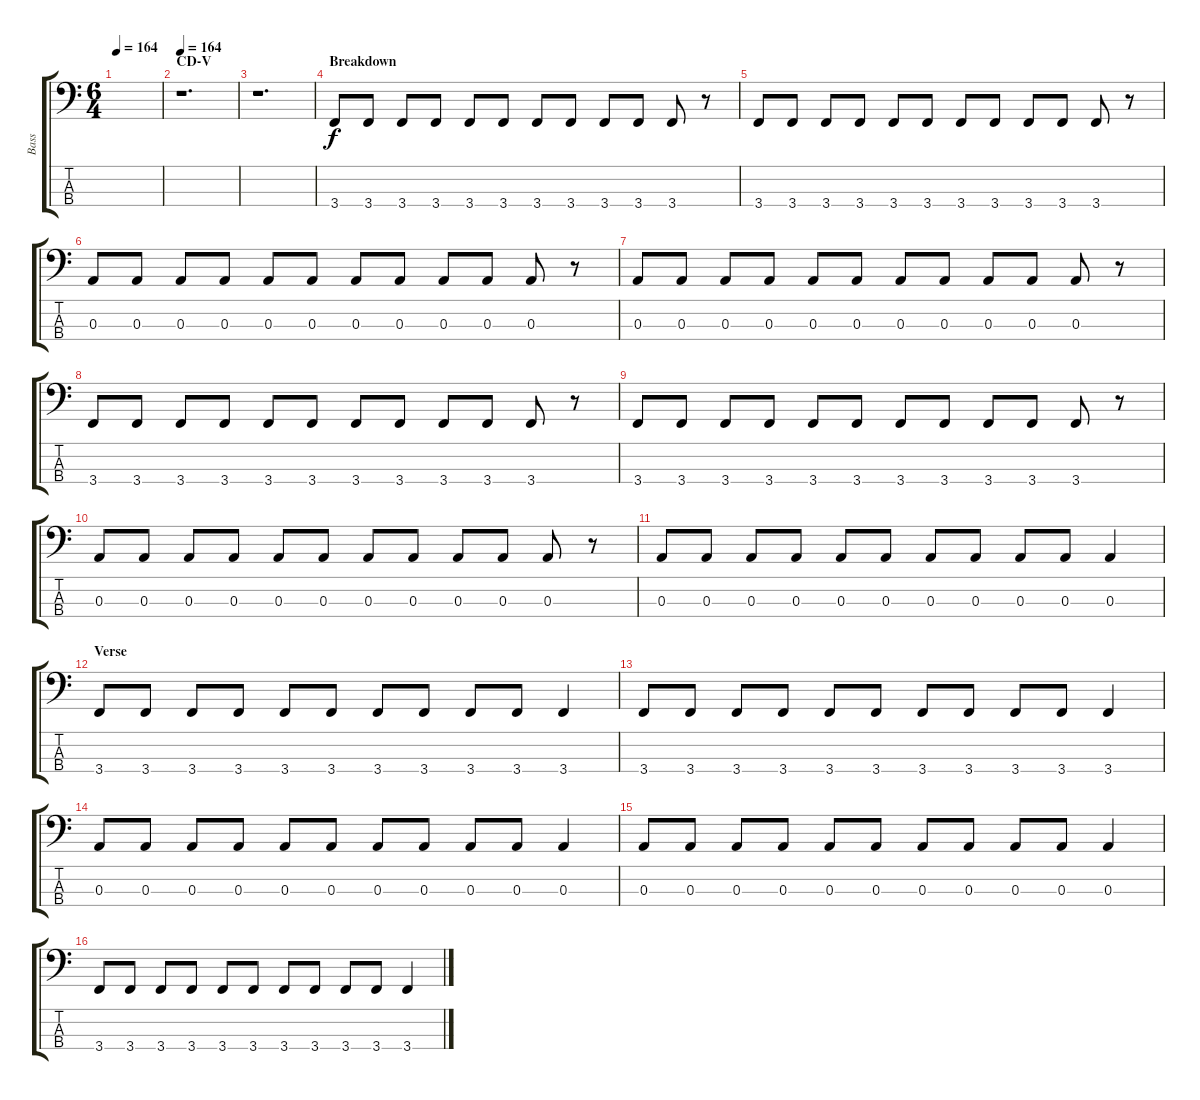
\track ("Bass" "Bass") {instrument acousticbass}
\staff {score tabs}
\tuning (G2 D2 A1 D1) {hide}
\ts (6 4)
\tempo 164
\clef f4
\ks c
|
\section ("" "CD-V")
\tempo 164
r.1{d volume 13 instrument acousticbass} |
r.1{d} |
\section ("" "Breakdown")
3.4.8 3.4.8 3.4.8 3.4.8 3.4.8 3.4.8 3.4.8 3.4.8 3.4.8 3.4.8 3.4.8 r.8 |
3.4.8 3.4.8 3.4.8 3.4.8 3.4.8 3.4.8 3.4.8 3.4.8 3.4.8 3.4.8 3.4.8 r.8 |
0.3.8 0.3.8 0.3.8 0.3.8 0.3.8 0.3.8 0.3.8 0.3.8 0.3.8 0.3.8 0.3.8 r.8 |
0.3.8 0.3.8 0.3.8 0.3.8 0.3.8 0.3.8 0.3.8 0.3.8 0.3.8 0.3.8 0.3.8 r.8 |
3.4.8 3.4.8 3.4.8 3.4.8 3.4.8 3.4.8 3.4.8 3.4.8 3.4.8 3.4.8 3.4.8 r.8 |
3.4.8 3.4.8 3.4.8 3.4.8 3.4.8 3.4.8 3.4.8 3.4.8 3.4.8 3.4.8 3.4.8 r.8 |
0.3.8 0.3.8 0.3.8 0.3.8 0.3.8 0.3.8 0.3.8 0.3.8 0.3.8 0.3.8 0.3.8 r.8 |
0.3.8 0.3.8 0.3.8 0.3.8 0.3.8 0.3.8 0.3.8 0.3.8 0.3.8 0.3.8 0.3.4 |
\section ("" "Verse")
3.4.8 3.4.8 3.4.8 3.4.8 3.4.8 3.4.8 3.4.8 3.4.8 3.4.8 3.4.8 3.4.4 |
3.4.8 3.4.8 3.4.8 3.4.8 3.4.8 3.4.8 3.4.8 3.4.8 3.4.8 3.4.8 3.4.4 |
0.3.8 0.3.8 0.3.8 0.3.8 0.3.8 0.3.8 0.3.8 0.3.8 0.3.8 0.3.8 0.3.4 |
0.3.8 0.3.8 0.3.8 0.3.8 0.3.8 0.3.8 0.3.8 0.3.8 0.3.8 0.3.8 0.3.4 |
3.4.8 3.4.8 3.4.8 3.4.8 3.4.8 3.4.8 3.4.8 3.4.8 3.4.8 3.4.8 3.4.4
